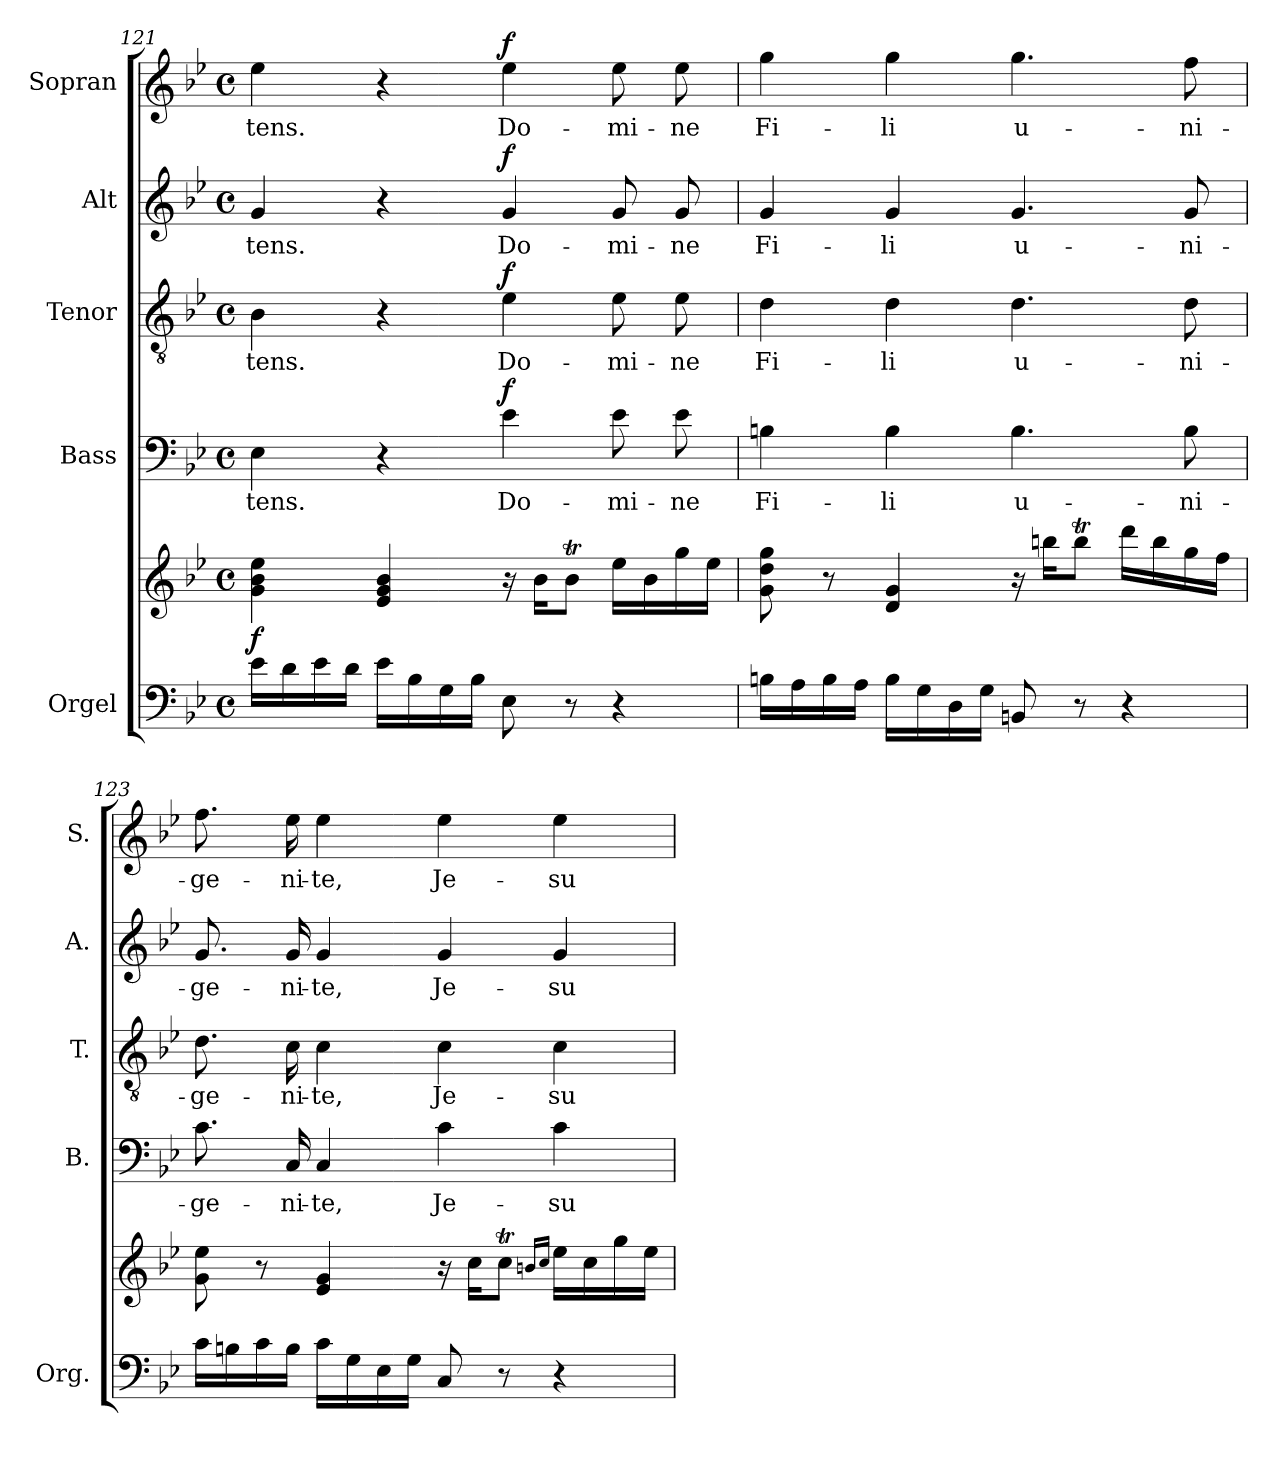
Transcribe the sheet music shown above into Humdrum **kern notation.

**kern	**kern	**dynam	**kern	**text	**dynam	**kern	**text	**dynam	**kern	**text	**dynam	**kern	**text	**dynam
*part5	*part5	*part5	*part4	*part4	*part4	*part3	*part3	*part3	*part2	*part2	*part2	*part1	*part1	*part1
*staff6	*staff5	*staff5/6	*staff4	*staff4	*staff4	*staff3	*staff3	*staff3	*staff2	*staff2	*staff2	*staff1	*staff1	*staff1
*I"Orgel	*	*	*I"Bass	*	*	*I"Tenor	*	*	*I"Alt	*	*	*I"Sopran	*	*
*I'Org.	*	*	*I'B.	*	*	*I'T.	*	*	*I'A.	*	*	*I'S.	*	*
!!LO:PB:g=z
*clefF4	*clefG2	*	*clefF4	*	*	*clefGv2	*	*	*clefG2	*	*	*clefG2	*	*
*k[b-e-]	*k[b-e-]	*	*k[b-e-]	*	*	*k[b-e-]	*	*	*k[b-e-]	*	*	*k[b-e-]	*	*
*B-:	*B-:	*	*B-:	*	*	*B-:	*	*	*B-:	*	*	*B-:	*	*
*M4/4	*M4/4	*	*M4/4	*	*	*M4/4	*	*	*M4/4	*	*	*M4/4	*	*
*met(c)	*met(c)	*	*met(c)	*	*	*met(c)	*	*	*met(c)	*	*	*met(c)	*	*
=121	=121	=121	=121	=121	=121	=121	=121	=121	=121	=121	=121	=121	=121	=121
!	!	!LO:DY:b	!	!LO:LY:b	!	!	!LO:LY:b	!	!	!LO:LY:b	!	!	!LO:LY:b	!
16e-\LL	4g\ 4b-\ 4ee-\	f	4E-\	-tens.	.	4B-\	-tens.	.	4g/	-tens.	.	4ee-\	-tens.	.
16d\	.	.	.	.	.	.	.	.	.	.	.	.	.	.
16e-\	.	.	.	.	.	.	.	.	.	.	.	.	.	.
16d\JJ	.	.	.	.	.	.	.	.	.	.	.	.	.	.
16e-\LL	4e-/ 4g/ 4b-/	.	4r	.	.	4r	.	.	4r	.	.	4r	.	.
16B-\	.	.	.	.	.	.	.	.	.	.	.	.	.	.
16G\	.	.	.	.	.	.	.	.	.	.	.	.	.	.
16B-\JJ	.	.	.	.	.	.	.	.	.	.	.	.	.	.
!	!	!	!	!LO:LY:b	!LO:DY:a	!	!LO:LY:b	!LO:DY:a	!	!LO:LY:b	!LO:DY:a	!	!LO:LY:b	!LO:DY:a
8E-\	16r	.	4e-\	Do-	f	4e-\	Do-	f	4g/	Do-	f	4ee-\	Do-	f
.	16b-\KL	.	.	.	.	.	.	.	.	.	.	.	.	.
8r	8b-T\J	.	.	.	.	.	.	.	.	.	.	.	.	.
!	!	!	!	!LO:LY:b	!	!	!LO:LY:b	!	!	!LO:LY:b	!	!	!LO:LY:b	!
4r	16ee-\LL	.	8e-\	-mi-	.	8e-\	-mi-	.	8g/	-mi-	.	8ee-\	-mi-	.
.	16b-\	.	.	.	.	.	.	.	.	.	.	.	.	.
!	!	!	!	!LO:LY:b	!	!	!LO:LY:b	!	!	!LO:LY:b	!	!	!LO:LY:b	!
.	16gg\	.	8e-\	-ne	.	8e-\	-ne	.	8g/	-ne	.	8ee-\	-ne	.
.	16ee-\JJ	.	.	.	.	.	.	.	.	.	.	.	.	.
=122	=122	=122	=122	=122	=122	=122	=122	=122	=122	=122	=122	=122	=122	=122
!	!	!	!	!LO:LY:b	!	!	!LO:LY:b	!	!	!LO:LY:b	!	!	!LO:LY:b	!
16Bn\LL	8g\ 8dd\ 8gg\	.	4Bn\	Fi-	.	4d\	Fi-	.	4g/	Fi-	.	4gg\	Fi-	.
16A\	.	.	.	.	.	.	.	.	.	.	.	.	.	.
16B\	8r	.	.	.	.	.	.	.	.	.	.	.	.	.
16A\JJ	.	.	.	.	.	.	.	.	.	.	.	.	.	.
!	!	!	!	!LO:LY:b	!	!	!LO:LY:b	!	!	!LO:LY:b	!	!	!LO:LY:b	!
16B\LL	4d/ 4g/	.	4B\	-li	.	4d\	-li	.	4g/	-li	.	4gg\	-li	.
16G\	.	.	.	.	.	.	.	.	.	.	.	.	.	.
16D\	.	.	.	.	.	.	.	.	.	.	.	.	.	.
16G\JJ	.	.	.	.	.	.	.	.	.	.	.	.	.	.
!	!	!	!	!LO:LY:b	!	!	!LO:LY:b	!	!	!LO:LY:b	!	!	!LO:LY:b	!
8BBn/	16r	.	4.B\	u-	.	4.d\	u-	.	4.g/	u-	.	4.gg\	u-	.
.	16bbn\KL	.	.	.	.	.	.	.	.	.	.	.	.	.
8r	8bbt\J	.	.	.	.	.	.	.	.	.	.	.	.	.
4r	16ddd\LL	.	.	.	.	.	.	.	.	.	.	.	.	.
.	16bb\	.	.	.	.	.	.	.	.	.	.	.	.	.
!	!	!	!	!LO:LY:b	!	!	!LO:LY:b	!	!	!LO:LY:b	!	!	!LO:LY:b	!
.	16gg\	.	8B\	-ni-	.	8d\	-ni-	.	8g/	-ni-	.	8ff\	-ni-	.
.	16ff\JJ	.	.	.	.	.	.	.	.	.	.	.	.	.
=123	=123	=123	=123	=123	=123	=123	=123	=123	=123	=123	=123	=123	=123	=123
!	!	!	!	!LO:LY:b	!	!	!LO:LY:b	!	!	!LO:LY:b	!	!	!LO:LY:b	!
16c\LL	8g\ 8ee-\	.	8.c\	-ge-	.	8.d\	-ge-	.	8.g/	-ge-	.	8.ff\	-ge-	.
16Bn\	.	.	.	.	.	.	.	.	.	.	.	.	.	.
16c\	8r	.	.	.	.	.	.	.	.	.	.	.	.	.
!	!	!	!	!LO:LY:b	!	!	!LO:LY:b	!	!	!LO:LY:b	!	!	!LO:LY:b	!
16B\JJ	.	.	16C/	-ni-	.	16c\	-ni-	.	16g/	-ni-	.	16ee-\	-ni-	.
!	!	!	!	!LO:LY:b	!	!	!LO:LY:b	!	!	!LO:LY:b	!	!	!LO:LY:b	!
16c\LL	4e-/ 4g/	.	4C/	-te,	.	4c\	-te,	.	4g/	-te,	.	4ee-\	-te,	.
16G\	.	.	.	.	.	.	.	.	.	.	.	.	.	.
16E-\	.	.	.	.	.	.	.	.	.	.	.	.	.	.
16G\JJ	.	.	.	.	.	.	.	.	.	.	.	.	.	.
!	!	!	!	!LO:LY:b	!	!	!LO:LY:b	!	!	!LO:LY:b	!	!	!LO:LY:b	!
8C/	16r	.	4c\	Je-	.	4c\	Je-	.	4g/	Je-	.	4ee-\	Je-	.
.	16cc\KL	.	.	.	.	.	.	.	.	.	.	.	.	.
8r	8ccT\J	.	.	.	.	.	.	.	.	.	.	.	.	.
.	16qbn/LL	.	.	.	.	.	.	.	.	.	.	.	.	.
.	16qcc/JJ	.	.	.	.	.	.	.	.	.	.	.	.	.
!	!	!	!	!LO:LY:b	!	!	!LO:LY:b	!	!	!LO:LY:b	!	!	!LO:LY:b	!
4r	16ee-\LL	.	4c\	-su	.	4c\	-su	.	4g/	-su	.	4ee-\	-su	.
.	16cc\	.	.	.	.	.	.	.	.	.	.	.	.	.
.	16gg\	.	.	.	.	.	.	.	.	.	.	.	.	.
.	16ee-\JJ	.	.	.	.	.	.	.	.	.	.	.	.	.
=	=	=	=	=	=	=	=	=	=	=	=	=	=	=
*-	*-	*-	*-	*-	*-	*-	*-	*-	*-	*-	*-	*-	*-	*-
